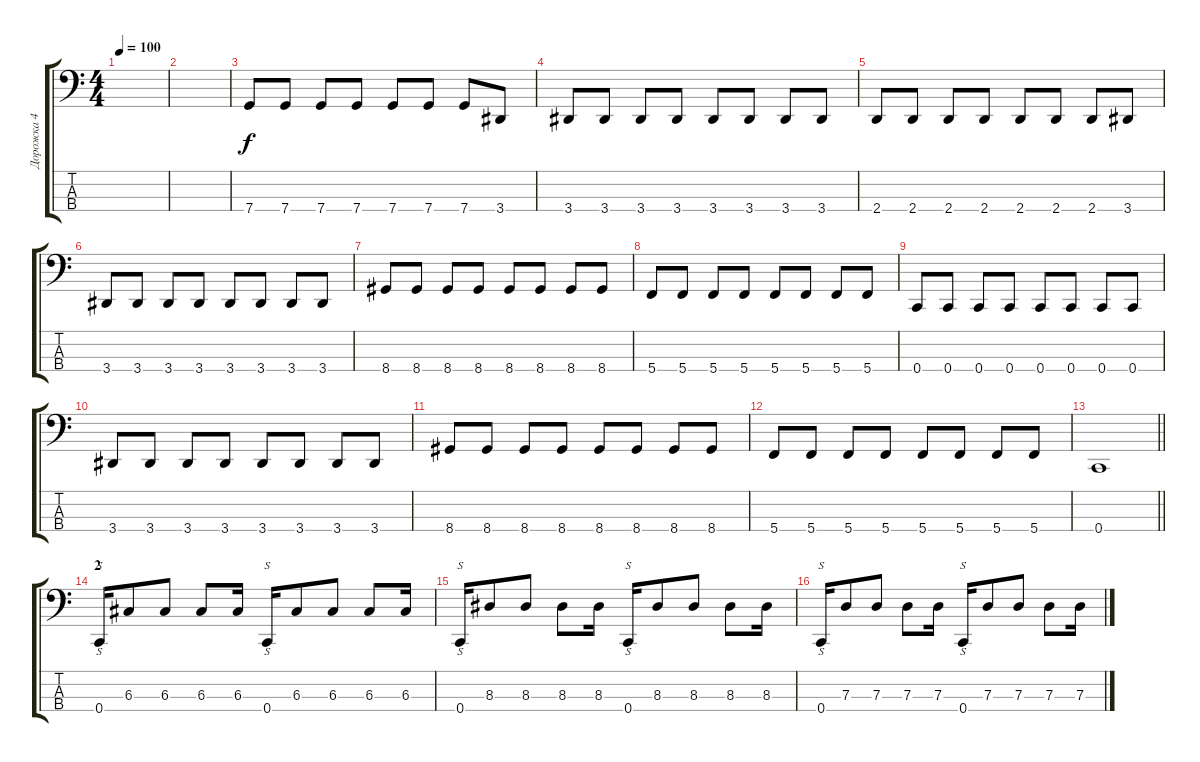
\track ("Дорожка 4" "Дорожка 4") {instrument electricbassfinger}
\staff {score tabs}
\tuning (F2 C2 G1 C1) {hide}
\ts (4 4)
\tempo 100
\clef f4
\ks c
|
|
7.4.8 7.4.8 7.4.8 7.4.8 7.4.8 7.4.8 7.4.8 3.4.8 |
3.4.8 3.4.8 3.4.8 3.4.8 3.4.8 3.4.8 3.4.8 3.4.8 |
2.4.8 2.4.8 2.4.8 2.4.8 2.4.8 2.4.8 2.4.8 3.4.8 |
3.4.8 3.4.8 3.4.8 3.4.8 3.4.8 3.4.8 3.4.8 3.4.8 |
8.4.8 8.4.8 8.4.8 8.4.8 8.4.8 8.4.8 8.4.8 8.4.8 |
5.4.8 5.4.8 5.4.8 5.4.8 5.4.8 5.4.8 5.4.8 5.4.8 |
0.4.8 0.4.8 0.4.8 0.4.8 0.4.8 0.4.8 0.4.8 0.4.8 |
3.4.8 3.4.8 3.4.8 3.4.8 3.4.8 3.4.8 3.4.8 3.4.8 |
8.4.8 8.4.8 8.4.8 8.4.8 8.4.8 8.4.8 8.4.8 8.4.8 |
5.4.8 5.4.8 5.4.8 5.4.8 5.4.8 5.4.8 5.4.8 5.4.8 |
\barLineRight lightlight
0.4.1 |
\section ("" "2")
0.4.16{s} 6.3.8 6.3.8 6.3.8 6.3.16 0.4.16{s} 6.3.8 6.3.8 6.3.8 6.3.16 |
0.4.16{s} 8.3.8 8.3.8 8.3.8 8.3.16 0.4.16{s} 8.3.8 8.3.8 8.3.8 8.3.16 |
0.4.16{s} 7.3.8 7.3.8 7.3.8 7.3.16 0.4.16{s} 7.3.8 7.3.8 7.3.8 7.3.16
